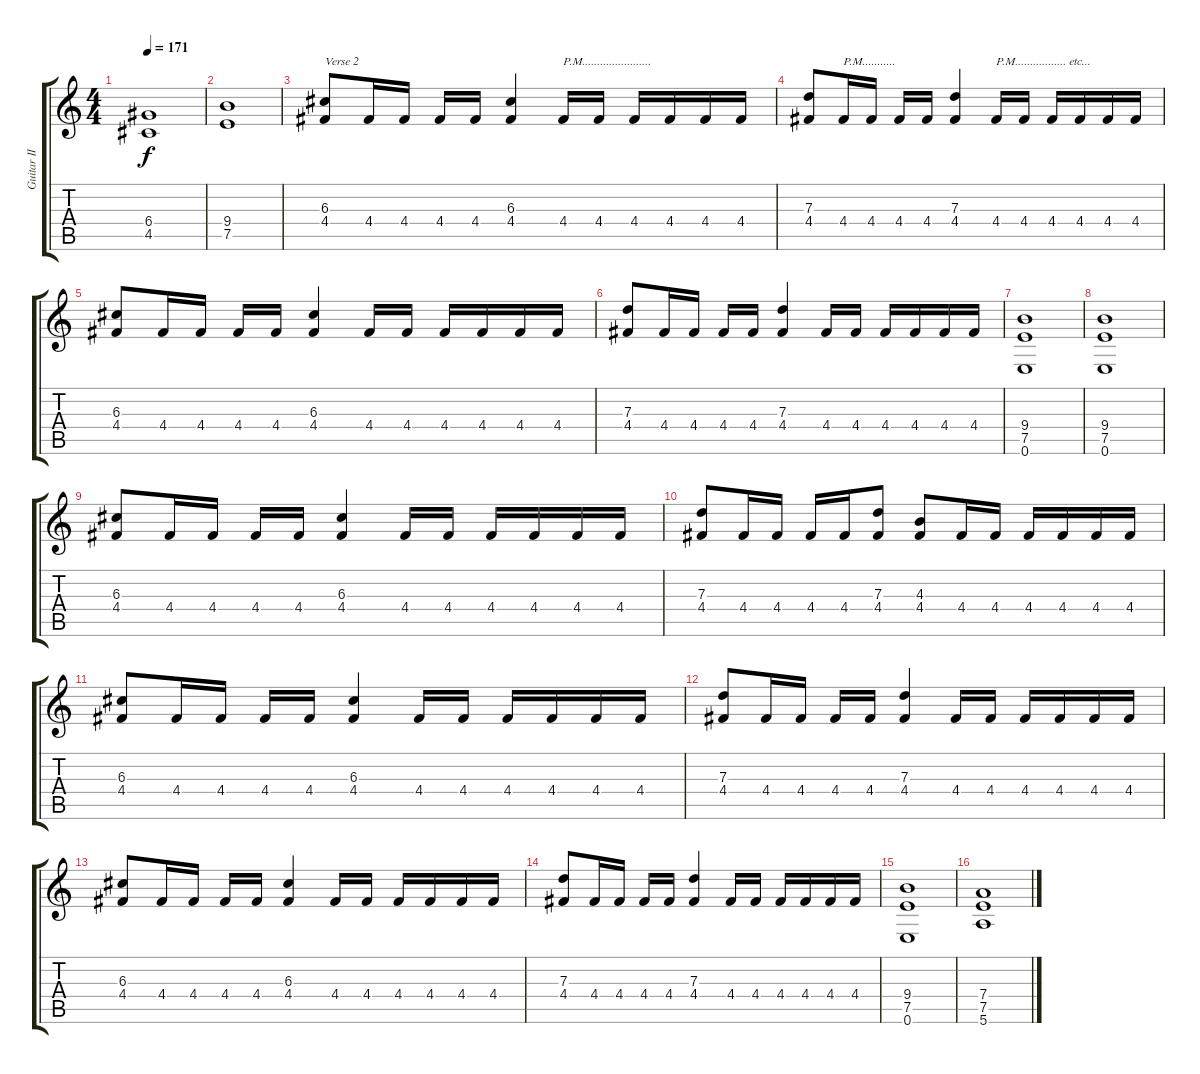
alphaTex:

\track ("Guitar II (Rhythm)" "Guitar II ") {instrument distortionguitar}
\staff {score tabs}
\tuning (E4 B3 G3 D3 A2 E2) {hide}
\ts (4 4)
\tempo 171
\clef g2
\ks c
(6.4 4.5).1{dy f} |
(9.4 7.5).1 |
(6.3 4.4).8{txt "Verse 2"} 4.4.16 4.4.16 4.4.16 4.4.16 (6.3 4.4).4 4.4.16{txt "P.M......................."} 4.4.16 4.4.16 4.4.16 4.4.16 4.4.16 |
(7.3 4.4).8 4.4.16{txt "P.M..........."} 4.4.16 4.4.16 4.4.16 (7.3 4.4).4 4.4.16{txt "P.M................. etc..."} 4.4.16 4.4.16 4.4.16 4.4.16 4.4.16 |
(6.3 4.4).8 4.4.16 4.4.16 4.4.16 4.4.16 (6.3 4.4).4 4.4.16 4.4.16 4.4.16 4.4.16 4.4.16 4.4.16 |
(7.3 4.4).8 4.4.16 4.4.16 4.4.16 4.4.16 (7.3 4.4).4 4.4.16 4.4.16 4.4.16 4.4.16 4.4.16 4.4.16 |
(9.4 7.5 0.6).1 |
(9.4 7.5 0.6).1 |
(6.3 4.4).8 4.4.16 4.4.16 4.4.16 4.4.16 (6.3 4.4).4 4.4.16 4.4.16 4.4.16 4.4.16 4.4.16 4.4.16 |
(7.3 4.4).8 4.4.16 4.4.16 4.4.16 4.4.16 (7.3 4.4).8 (4.3 4.4).8 4.4.16 4.4.16 4.4.16 4.4.16 4.4.16 4.4.16 |
(6.3 4.4).8 4.4.16 4.4.16 4.4.16 4.4.16 (6.3 4.4).4 4.4.16 4.4.16 4.4.16 4.4.16 4.4.16 4.4.16 |
(7.3 4.4).8 4.4.16 4.4.16 4.4.16 4.4.16 (7.3 4.4).4 4.4.16 4.4.16 4.4.16 4.4.16 4.4.16 4.4.16 |
(6.3 4.4).8 4.4.16 4.4.16 4.4.16 4.4.16 (6.3 4.4).4 4.4.16 4.4.16 4.4.16 4.4.16 4.4.16 4.4.16 |
(7.3 4.4).8 4.4.16 4.4.16 4.4.16 4.4.16 (7.3 4.4).4 4.4.16 4.4.16 4.4.16 4.4.16 4.4.16 4.4.16 |
(9.4 7.5 0.6).1 |
(7.4 7.5 5.6).1
